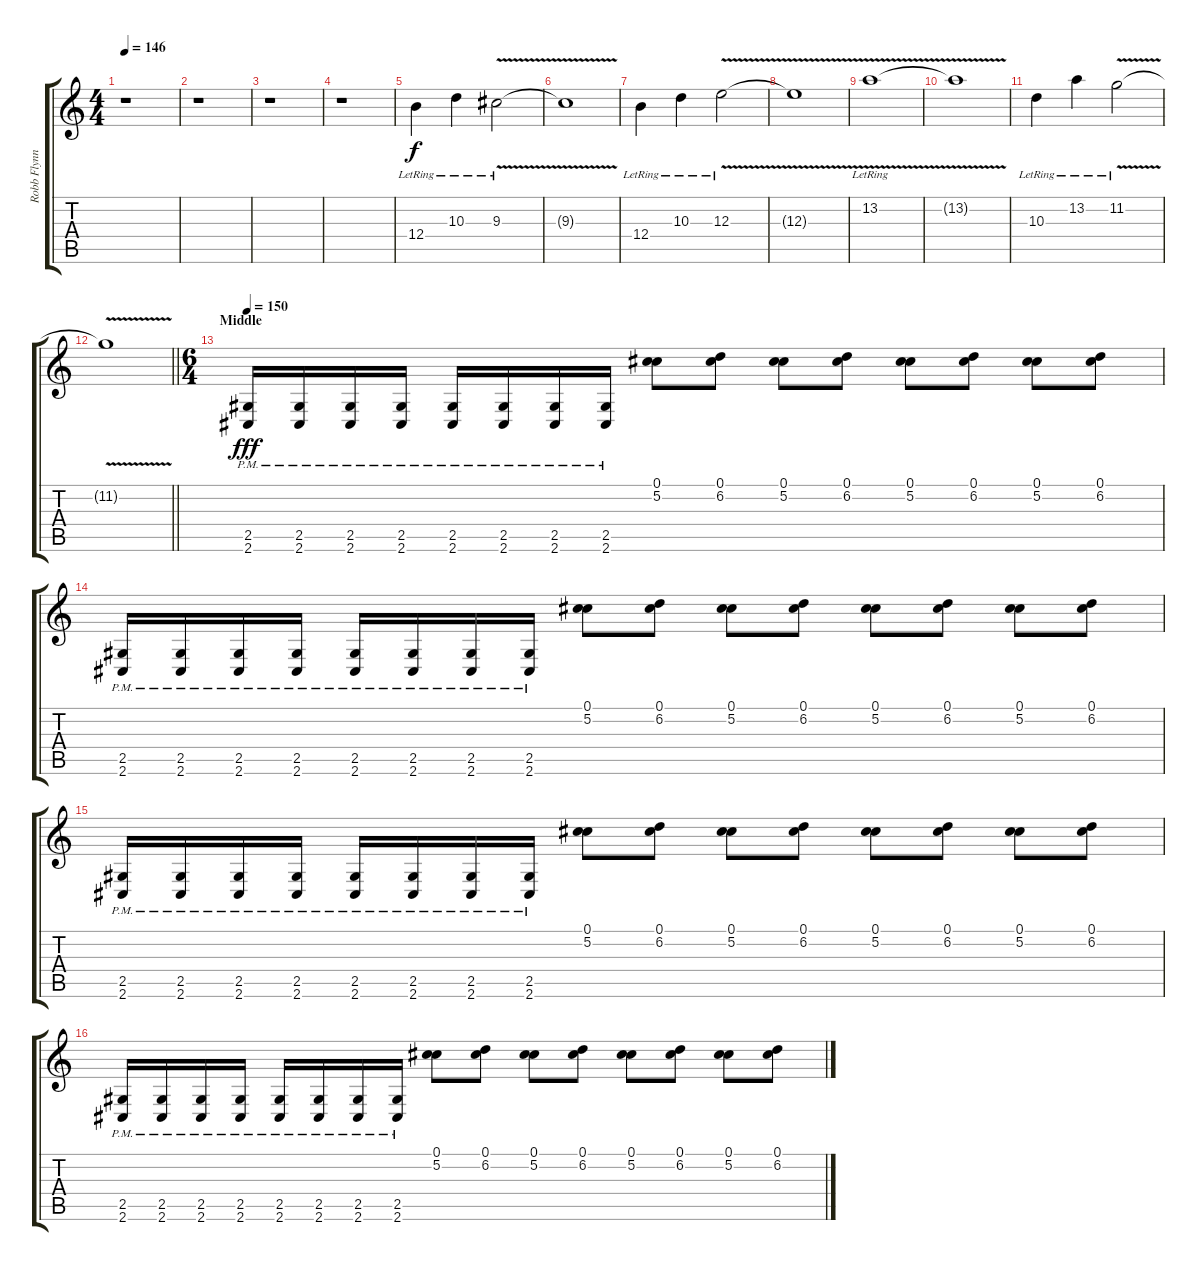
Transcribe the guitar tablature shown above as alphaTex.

\track ("Robb Flynn" "Robb Flynn") {instrument distortionguitar}
\staff {score tabs}
\tuning (Db4 Ab3 E3 B2 Gb2 B1) {hide}
\ts (4 4)
\tempo 146
\clef g2
\ks c
r.1{dy fff} |
r.1 |
r.1 |
r.1 |
12.4{lr}.4{dy f volume 6} 10.3{lr}.4 9.3{v lr}.2 |
9.3{t}.1 |
12.4{lr}.4 10.3{lr}.4 12.3{v lr}.2 |
12.3{t}.1 |
13.2{v lr}.1 |
13.2{t}.1 |
10.3{lr}.4 13.2{lr}.4 11.2{v lr}.2 |
\barLineRight lightlight
11.2{t}.1 |
\ts (6 4)
\section ("" "Middle")
\tempo 150
(2.5{pm} 2.6{pm}).16{dy fff volume 13} (2.5{pm} 2.6{pm}).16 (2.5{pm} 2.6{pm}).16 (2.5{pm} 2.6{pm}).16 (2.5{pm} 2.6{pm}).16 (2.5{pm} 2.6{pm}).16 (2.5{pm} 2.6{pm}).16 (2.5{pm} 2.6{pm}).16 (0.1 5.2).8 (0.1 6.2).8 (0.1 5.2).8 (0.1 6.2).8 (0.1 5.2).8 (0.1 6.2).8 (0.1 5.2).8 (0.1 6.2).8 |
(2.5{pm} 2.6{pm}).16 (2.5{pm} 2.6{pm}).16 (2.5{pm} 2.6{pm}).16 (2.5{pm} 2.6{pm}).16 (2.5{pm} 2.6{pm}).16 (2.5{pm} 2.6{pm}).16 (2.5{pm} 2.6{pm}).16 (2.5{pm} 2.6{pm}).16 (0.1 5.2).8 (0.1 6.2).8 (0.1 5.2).8 (0.1 6.2).8 (0.1 5.2).8 (0.1 6.2).8 (0.1 5.2).8 (0.1 6.2).8 |
(2.5{pm} 2.6{pm}).16 (2.5{pm} 2.6{pm}).16 (2.5{pm} 2.6{pm}).16 (2.5{pm} 2.6{pm}).16 (2.5{pm} 2.6{pm}).16 (2.5{pm} 2.6{pm}).16 (2.5{pm} 2.6{pm}).16 (2.5{pm} 2.6{pm}).16 (0.1 5.2).8 (0.1 6.2).8 (0.1 5.2).8 (0.1 6.2).8 (0.1 5.2).8 (0.1 6.2).8 (0.1 5.2).8 (0.1 6.2).8 |
(2.5{pm} 2.6{pm}).16 (2.5{pm} 2.6{pm}).16 (2.5{pm} 2.6{pm}).16 (2.5{pm} 2.6{pm}).16 (2.5{pm} 2.6{pm}).16 (2.5{pm} 2.6{pm}).16 (2.5{pm} 2.6{pm}).16 (2.5{pm} 2.6{pm}).16 (0.1 5.2).8 (0.1 6.2).8 (0.1 5.2).8 (0.1 6.2).8 (0.1 5.2).8 (0.1 6.2).8 (0.1 5.2).8 (0.1 6.2).8
